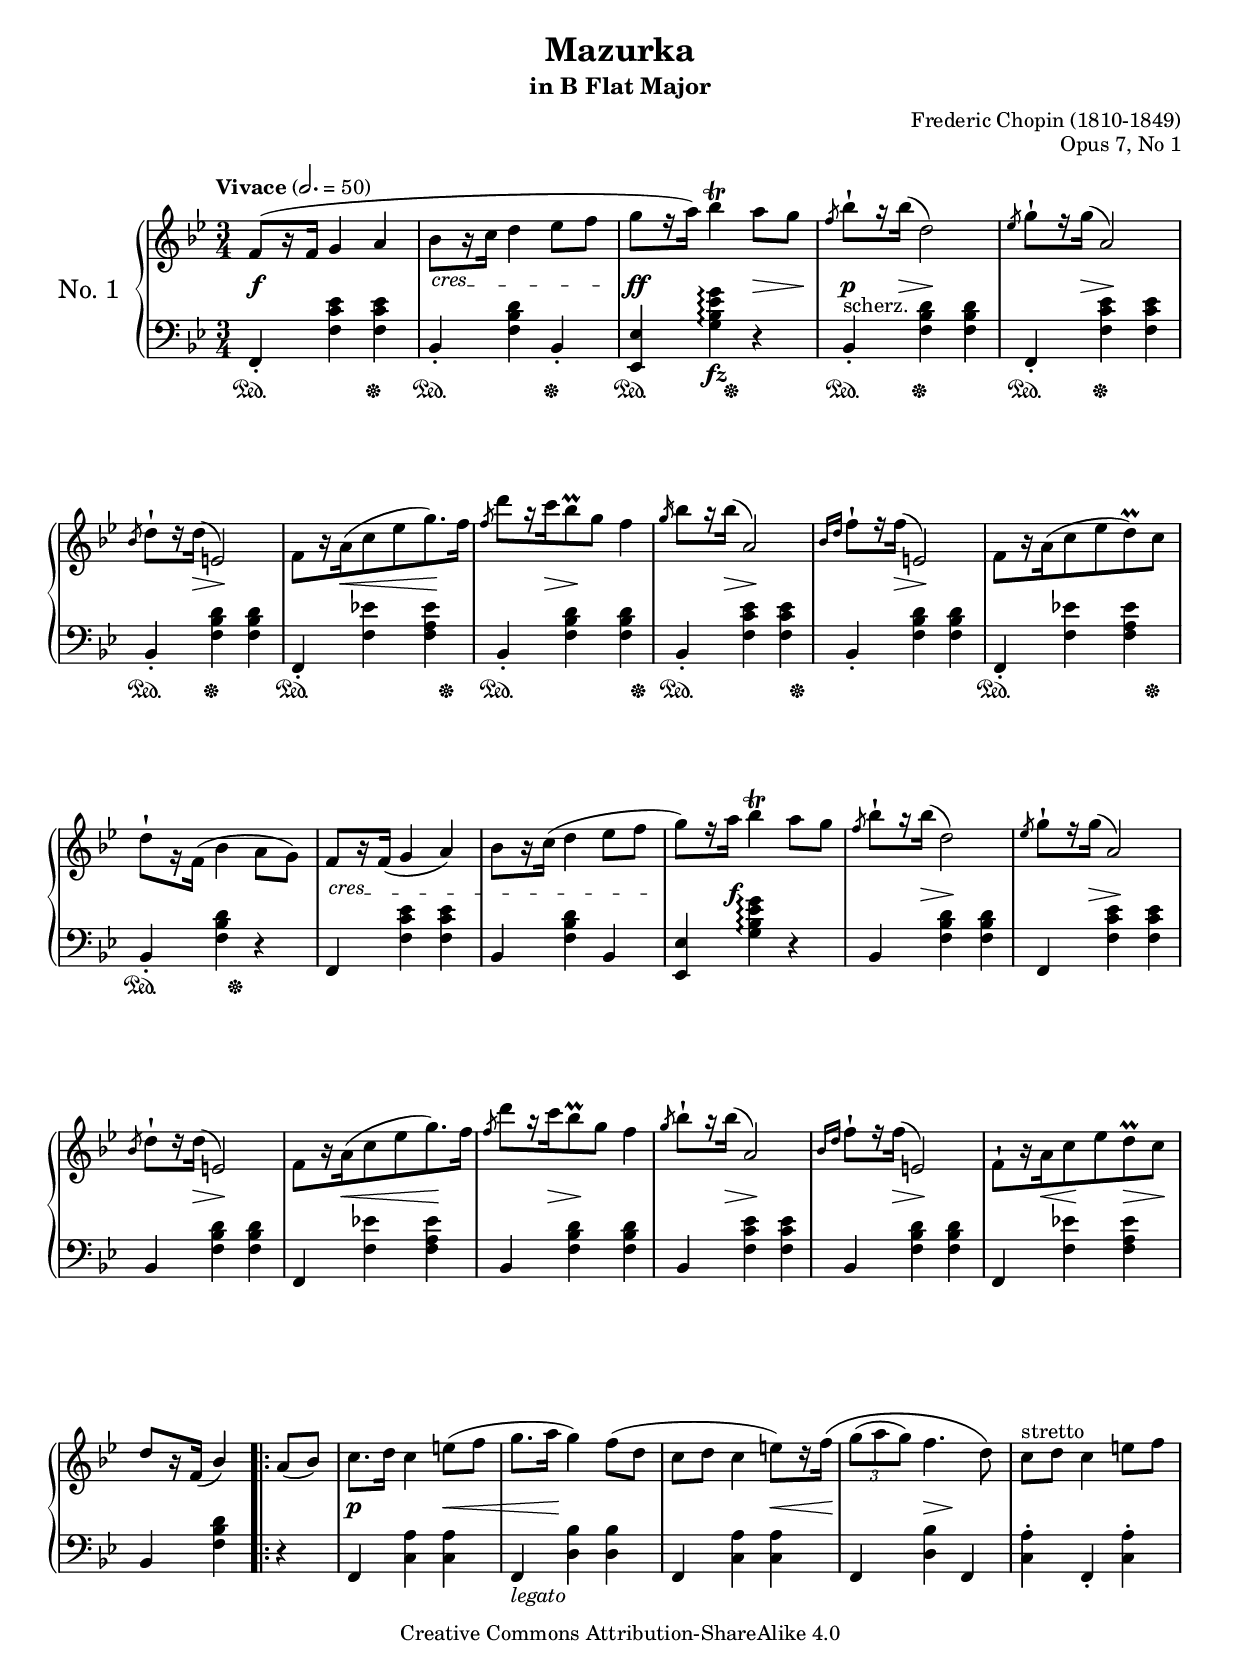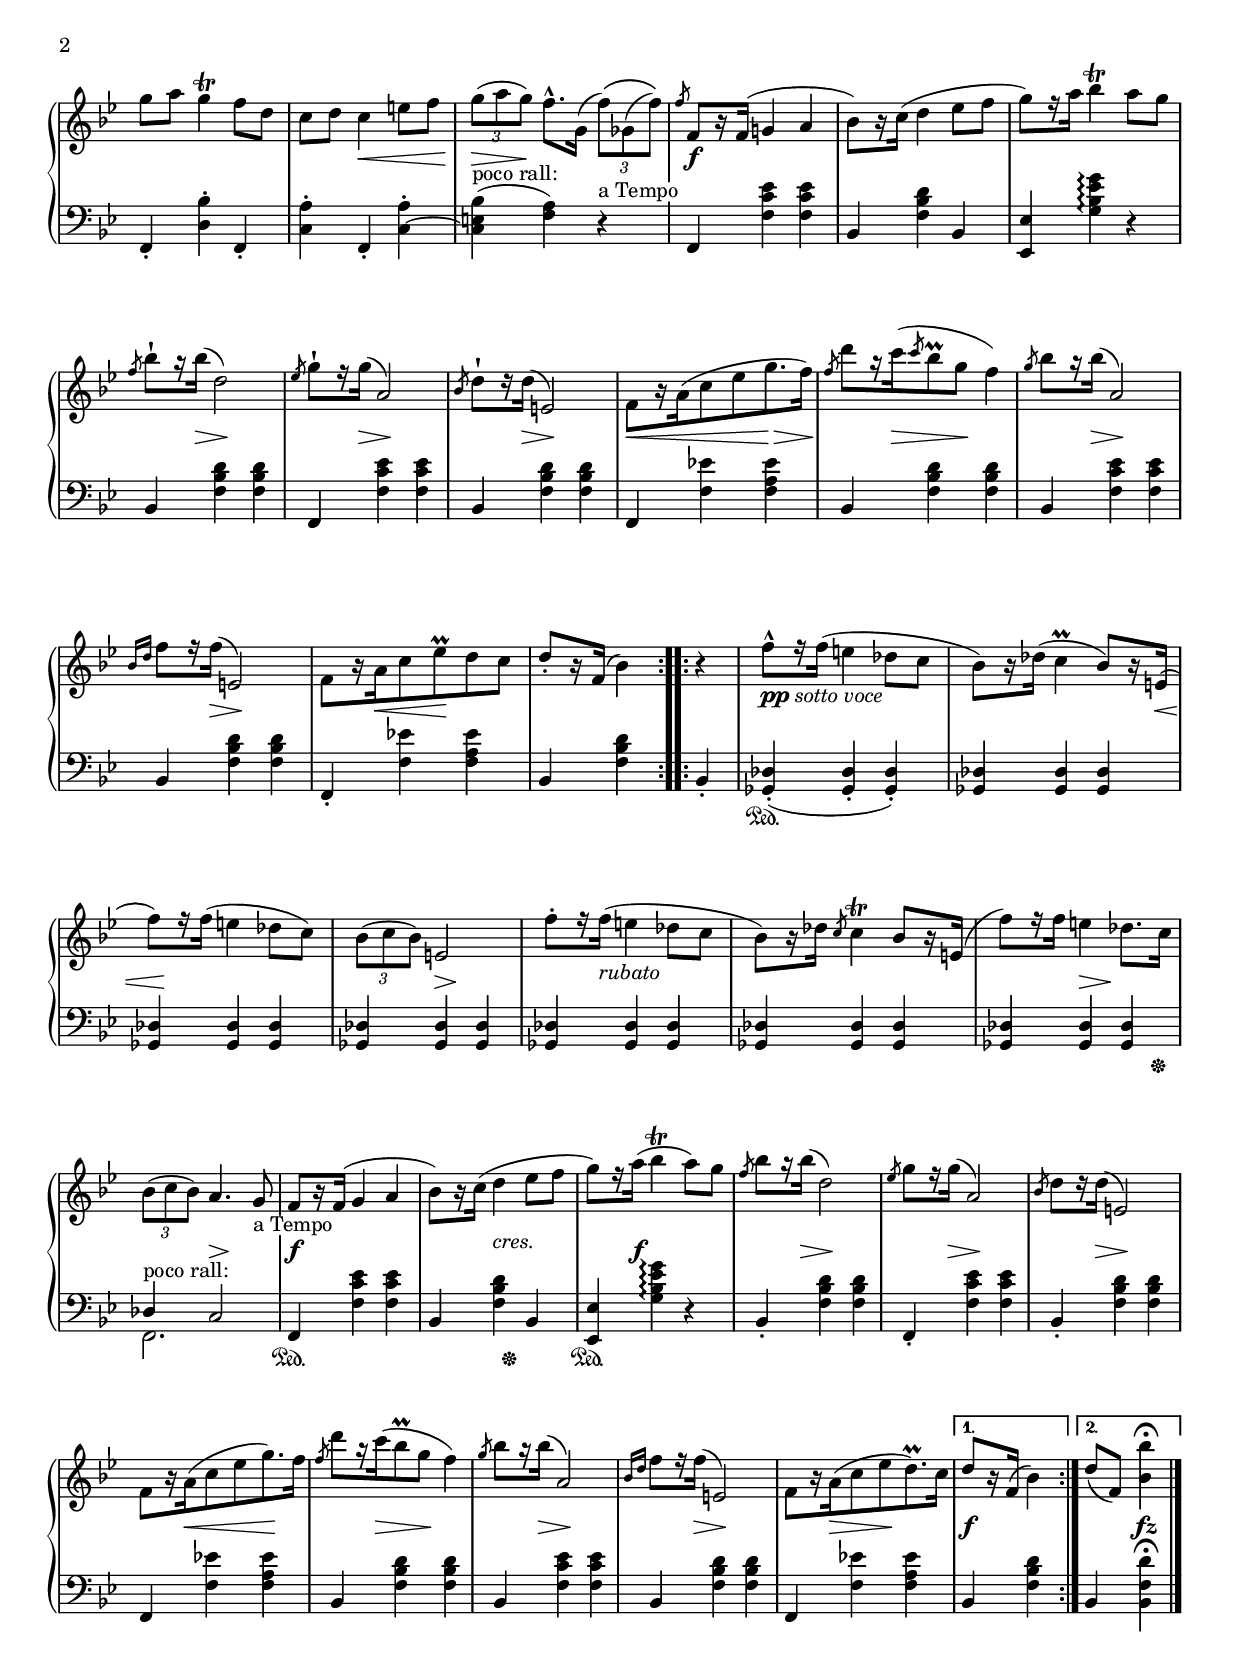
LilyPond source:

%...+....1....+....2....+....3....+....4....+....5....+....6....+....7....+....

\version "2.20.0"
\language "english"

\header {
  title = "Mazurka"
  subtitle = "in B Flat Major"
  composer = "Frederic Chopin (1810-1849)"
  opus = "Opus 7, No 1"
  date = "1830 – 1832"
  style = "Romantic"
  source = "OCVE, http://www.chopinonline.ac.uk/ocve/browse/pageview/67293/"
  
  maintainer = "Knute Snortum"
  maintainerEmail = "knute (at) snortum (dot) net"
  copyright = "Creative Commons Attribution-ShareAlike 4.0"
  
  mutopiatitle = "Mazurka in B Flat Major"
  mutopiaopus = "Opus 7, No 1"
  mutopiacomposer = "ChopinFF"
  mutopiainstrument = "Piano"
}

sd = \sustainOn 
su = \sustainOff


%slurPositionA = \once \override Slur.positions = #'(0 . 0)

% () may be used as a shorthand for ((0 . 0) (0 . 0) (0 . 0) (0 . 0))
% if any of the segments does not need to be changed

%slurShapeA = \shape #'((0 . 0) (0 . 0) (0 . 0) (0 . 0)) \etc
%slurShapeA = \shape #'((0 . 0) (0 . 0) (0 . 0) (0 . 0)) Slur
%{slurShapeA = \shape #'(
             (( 0 . 0) (0 . 0) (0 . 0) (0 . 0))
             ((0 . 0) (0 . 0) (0 . 0) (0 . 0))
           ) Slur %}

global = {
  \key bf \major
  \time 3/4
  \accidentalStyle piano
  \override Slur.details.accidental-collision = #1000
}

rightHand = \relative c' {
  \global
  \clef treble
  \tempo "Vivace" 2. = 50
  
  f8[( r16 f] g4 a |
  bf8[ r16 c] d4 ef8 f |
  g8[ r16 a]) bf4\trill a8 g |
  \slashedGrace { f8 } bf8-![ r16 bf]( d,2) |
  \slashedGrace { ef8 } g8-![ r16 g]( a,2) |
  \slashedGrace { bf8 } d8-![ r16 d]( e,2) |
  f8[ r16 a( c8 ef g8.) f16] |
  \slashedGrace { f8 } d'8[ r16 c bf8 \prall g] f4 |
  \slashedGrace { g16 } bf8[ r16 bf16]( a,2) |
  \grace { bf16 d } f8-![ r16 f]( e,2) | 
  f8[ r16 a( c8 ef d)\prall c] |
  \voiceTwo d8[^! r16 f,]^( bf4 a8 g) \oneVoice |
  
  \barNumberCheck 13
  f8[ r16 f]( g4 a) |
  bf8[ r16 c]( d4 ef8 f |
  g8)[ r16 a] bf4\trill a8 g |
  \slashedGrace { f8 } bf8-![ r16 bf]( d,2) |
  \slashedGrace { ef8 } g8-![ r16 g]( a,2) |
  \slashedGrace { bf8 } d8-![ r16 d]( e,2) |
  f8[ r16 a( c8 ef g8.) f16] |
  \slashedGrace { f8 } d'8[ r16 c bf8\prall g] f4 |
  \slashedGrace { g8 } bf8-![ r16 bf]( a,2) |
  \slashedGrace { bf16 d } f8-![ r16 f]( e,2) |
  f8-![ r16 a c8 ef d\prall c] |
  d8[ r16 f,]( \stemUp bf4) \bar ".|:"
  
  \repeat volta 2 {
    \stemNeutral a8( bf) |
                                      
    %\barNumberCheck 25
    c8. d16 c4 e8( f |
    g8. a16 g4) f8( d |
    c8 d c4 e8)[ r16 f]\( |
    \tuplet 3/2 { g8( a g) } f4. d8\) |
    c8^"stretto" d c4 e8 f |
    g8 a g4\trill f8 d |
    c8 d c4 e8 f |
    \tuplet 3/2 { g8( a g) } f8.-^ g,16( \tuplet 3/2 { f'8)\( gf,( f')\) } |
    
    %% Have to put the grace note before the bar check or else it fails
    \slashedGrace { f8 }
    %\barNumberCheck 33
    f,8[ r16 f]( g4 a |
    bf8)[ r16 c]( d4 ef8 f |
    g8)[ r16 a] bf4\trill a8 g |
    \slashedGrace { f8 } bf8-![ r16 bf]( d,2) |
    \slashedGrace { ef8 } g8-![ r16 g]( a,2) |
    \slashedGrace { bf8 } d8-![ r16 d]( e,2) |
    f8[ r16 a( c8 ef g8. f16]) |
    \slashedGrace { f8 } d'8[ r16 c( \slashedGrace { c8 } bf\prall g] f4) |
    \slashedGrace { g8 } bf8[ r16 bf]( a,2) |
    \slashedGrace { bf16 d } f8[ r16 f]( e,2) |
    f8[ r16 a c8 ef\prall d c] |
    d8[-. r16 f,]( bf4) \bar ":..:" 
  }
  \repeat volta 2 { 
    r |
  
    %\barNumberCheck 45
    f'8-^[ r16 f]( e4 df8 c |
    bf8)[ r16 df]( c4\prall bf8)[ r16 e,]( |
    f'8)[ r16 f]( e4 df8 c) |
    \tuplet 3/2 { bf8( c bf) } e,2 |
    f'8[-. r16 f]( e4 df8 c |
    bf8)[ r16 df] \slashedGrace { c8 } c4\trill bf8[ r16 e,]( |
    f'8)[ r16 f] e4 df8. c16 |
    \tuplet 3/2 { bf8( c bf) } a4. g8-\markup { \whiteout "a Tempo" } |
    
    %\barNumberCheck 53
    f8[ r16 f]( g4 a |
    bf8)[ r16 c]( d4 ef8 f |
    g8)[ r16 a]( bf4\trill a8) g |
    \slashedGrace { f8 } bf8[ r16 bf]( d,2) |
    \slashedGrace { ef8 } g8[ r16 g]( a,2) |
    \slashedGrace { bf8 } d8[ r16 d]( e,2) |
    f8[ r16 a( c8 ef g8.) f16] |
    \slashedGrace { f8 } d'8[ r16 c( bf8\prall g] f4) |
    \slashedGrace { g8 } bf8[ r16 bf]( a,2) |
    \slashedGrace { bf16 d } f8[ r16 f]( e,2) |
    f8[ r16 a( c8 ef d8.)\prall c16] | 
  }
  \alternative {
    { d8[ r16 f,]( bf4) }
    { d8( f,) <bf bf'>4 \fermata \bar "|." }
  }
}

leftHand = \relative c, {
  \global
  \clef bass
  \override Beam.auto-knee-gap = 4
  
  f4-. <f' c' ef> q |
  bf,4-. <f' bf d> bf,-. |
  <ef, ef'>4 <g' bf ef g>_\fz\arpeggio r |
  bf,4-.^"scherz." <f' bf d> q |
  f,4-. <f' c' ef> q |
  bf,4-. <f' bf d> q |
  f,4-. <f' ef'> <f a ef'> |
  bf,4-. <f' bf d>4 q |
  bf,4-. <f' c' ef> q |
  bf,4-. <f' bf d>4 q |
  f,4-. <f' ef'> <f a ef'> |
  bf,4-. <f' bf d> r |
  
  \barNumberCheck 13
  f,4 <f' c' ef> q |
  bf,4 <f' bf d> bf, |
  <ef, ef'>4 <g' bf ef g>\arpeggio r4 |
  bf,4 <f' bf d> q |
  f,4 <f' c' ef> q |
  bf,4 <f' bf d> q |
  f,4 <f' ef'> <f a ef'> |
  bf,4 <f' bf d> q |
  bf,4 <f' c' ef> q |
  bf,4 <f' bf d> q |
  f,4 <f' ef'> <f a ef'> |
  bf,4 <f' bf d> 
  
  \repeat volta 2 {
    r4 |
      
    %\barNumberCheck 25
    f,4 <c' a'> q |
    f,4 <d' bf'> q |
    f,4 <c' a'> q |
    f,4 <d' bf'> f, |
    <c' a'>4-. f,-. <c' a'>-. |
    f,4-. <d' bf'>-. f,-. |
    <c' a'>4-. f,4-. <c'~ a'>-. |
    <c e bf'>4(^"poco rall:" <f a>) r^\markup { \whiteout "a Tempo" } | 
    
    %\barNumberCheck 33
    f,4 <f' c' ef> q |
    bf,4 <f' bf d> bf, |
    <ef, ef'>4 <g' bf ef g>\arpeggio r |
    bf,4 <f' bf d> q |
    f,4 <f' c' ef> q |
    bf,4 <f' bf d> q |
    f,4 <f' ef'> <f a ef'> |
    bf,4 <f' bf d> q |
    bf,4 <f' c' ef> q |
    bf,4 <f' bf d> q|
    f,4-. <f' ef'> <f a ef'> |
    bf,4 <f' bf d> 
  }
  
  \repeat volta 2 {
    bf,-. |
    
    %\barNumberCheck 45
    <gf df'>4-.( q-. q-.) |
    \repeat unfold 6 { <gf df'> q q } |
    << { df'4^"poco rall:" c2 } \\ { f,2. } >>
    
    %\barNumberCheck 53
    f4 <f' c' ef> q |
    bf,4 <f' bf d> bf, |
    <ef, ef'>4 <g' bf ef g>\arpeggio r |
    bf,4-. <f' bf d> q |
    f,4-. <f' c' ef> q |
    bf,4-. <f' bf d> q |
    f,4 <f' ef'> <f a ef'> |
    bf,4 <f' bf d>4 q |
    bf,4 <f' c' ef> q |
    bf,4 <f' bf d>4 q |
    f,4 <f' ef'> <f a ef'> |
  }
  \alternative {
    { bf,4 <f' bf d> }
    { bf,4 <bf f' d'>\fermata }
  }
}

pedal = {
  s2\sd s4\su |
  s2\sd s4\su |
  s4.\sd s8\su s4 |
  \repeat unfold 3 { s4\sd s\su s } |
  \repeat unfold 3 { s2\sd s8 s\su } |  
  s2. |
  s2\sd s8 s\su |
  s4.\sd s8\su s4 |
  
  \barNumberCheck 13
  s2. * 12 |
  
  \barNumberCheck 25
  s2. |
  s2.-"legato"
  s2. * 6
  
  \barNumberCheck 33
  s2. * 12
  
  \barNumberCheck 45
  s2.\sd |
  s2. * 5 |
  s2 s8. s16\su |
  s2. |

  \barNumberCheck 53
  s2.\sd |
  s4. s8\su s4 |
  s2.\sd
  
}

dynamics = {
  s2.\f |
  \override TextSpanner.bound-details.left.text = "cres"
    s2\startTextSpan s8. s16\stopTextSpan | 
  s2\ff s8.\> s16\! |
  s8.\p s16\> s2\! |
  s8. s16\> s2\! |
  s8. s16\> s2\! |
  s8. s16\< s4 s\! |
  \repeat unfold 3 { s8. s16\> s4\! s } |  
  s2. * 2 |
  
  \barNumberCheck 13
  s2.\startTextSpan |
  s2 s8 s16 s16\stopTextSpan |
  s8. s16\f s2 |
  \repeat unfold 3 { s8. s16\> s2\! } |
  s8. s16\< s4 s\! |
  s8. s16\> s8\! s4. |
  s8. s16\> s2\! |
  s8. s16\> s2\! |
  s8. s16\< s8\! s s\> s\! |
  s2. |
  
  \barNumberCheck 25
  s2\p s4\< |
  s8. s16\! s2 |
  s2 s8.\< s16\! |
  s4 s8\> s16 s\! s4 |
  s2. * 2 |
  s4 s2\< |
  s8.\> s16\! s2 |
  
  \barNumberCheck 33
  s2.\f |
  s2. * 2 |
  \repeat unfold 3 { s8. s16\> s2\! } |
  s2\< s8.\> s16\! |
  s8. s16\> s8 s\! s4 |
  \repeat unfold 2 { s8. s16\> s2\! } |
  s8. s16\< s8 s\! s4 |
  s2
  
  \repeat volta 2 {
    s4 |
  
    %\barNumberCheck 45
    s2.^\markup { \dynamic pp "sotto voce" } |
    s2 s8. s16\< |
    s16 s\! s8 s2 |
    s4 s8\> s16\! s s4 |
    s8. s16^"rubato" s2 |
    s2. |
    s4 s8.\> s16\! s4 |
    s4 s8\> s16\! s s4 |
    
    %\barNumberCheck 53
    s2.\f |
    s4 s^"cres." s |
    s8. s16\f s2 |
    \repeat unfold 3 { s8. s16\> s2\! } |
    s8. s16\< s4 s4\!
    s8. s16\> s8 s\! s4 
    \repeat unfold 2 { s8. s16\> s2\! } |
    s8. s16\> s8 s\! s4 |
  }
  \alternative {
    { s2\f }
    { s4 s\fz }
  }
}

#(set-global-staff-size 18) % default 20

% ly:expect-warning only works to supress once.  This function allows
% you to specify the number of times a warning appears.
#(define ly:expect-warning-times (lambda args
   (for-each (lambda _ (apply ly:expect-warning (cdr args)))
             (iota (car args)))))

%#(ly:expect-warning-times 69 "omitting tuplet bracket")
%#(ly:expect-warning-times 3 "stealing the entirety")

\paper {
  ragged-right = ##f % set to false after editing 
  ragged-last-bottom = ##f % set to false after editing 

  markup-system-spacing = 
    #'((basic-distance . 2)
       (padding . 1)) % defaults: 1, 0.5
    
  system-system-spacing =
    #'((basic-distance . 12) 
       (minimum-distance . 8)
       (padding . 3)
       (stretchability . 60)) % defaults: 12, 8, 1, 60
      
  last-bottom-spacing = 
    #'((basic-distance . 2)
       (minimum-distance . 1)
       (padding . 2)
       (stretchability . 30)) % defaults 1, 0, 1, 30
    
  %#(set-paper-size "letter") % for testing only
  
  % These settings are scaled to paper-size
  top-margin = 12\mm % default 5
  bottom-margin = 12\mm % default 6
  left-margin = 10\mm % default 10
  right-margin = 10\mm % default 10
}

% Typeset only
\score {
  \keepWithTag layout
  \new PianoStaff \with { instrumentName = \markup \huge "No. 1" } 
  <<
    \new Staff = "upper" \rightHand
    \new Dynamics = "dynamics" \dynamics
    \new Staff = "lower" \leftHand
    \new Dynamics = "pedal" \pedal 
  >>
  \layout {
    \context {
      \Score
      \omit BarNumber % Uncomment after editing
    }
  }
}

\include "articulate.ly"

% Midi only
\score {
  \keepWithTag midi
  \articulate {
    <<
      \new Staff = "upper" << \rightHand \pedal \dynamics >>
      \new Staff = "lower" << \leftHand \pedal \dynamics >>
    >>
  }
  \midi {
    \context {
      \Staff
      \consists "Dynamic_performer"
    }
    \context {
     \Voice
     \remove "Dynamic_performer"
    }    
  }
}
